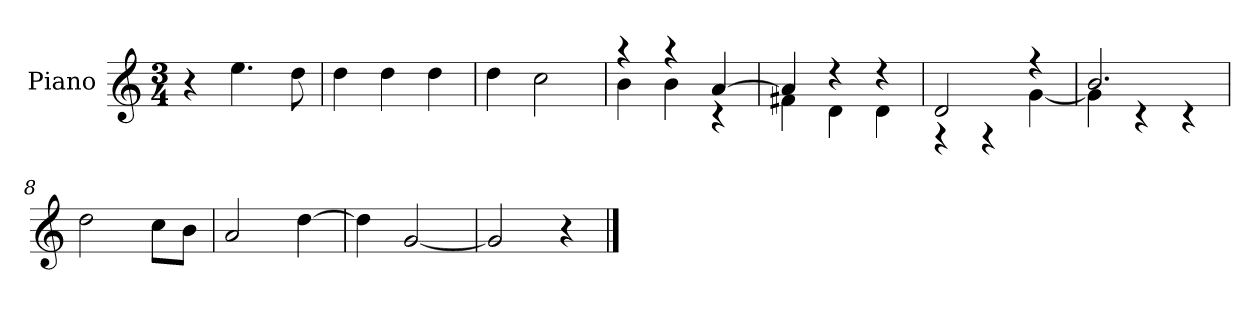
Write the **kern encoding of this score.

**kern
*part1
*staff1
*I"Piano
*I'P-no
*clefG2
*k[]
*M3/4
*MM180
=1
4r
4.ee\
8dd\
=2
4dd\
4dd\
4dd\
=3
4dd\
2cc\
=4
*^
4r	4b\
4r	4b\
[4a/	4r
=5	=5
4a/]	4f#X\
4r	4d\
4r	4d\
=6	=6
2d/	4r
.	4r
4r	[4g\
=7	=7
2.b/	4g\]
.	4r
.	4r
*v	*v
=8
2dd\
8cc\L
8b\J
=9
2a/
[4dd\
=10
4dd\]
[2g/
=11
2g/]
4r
==
*-
